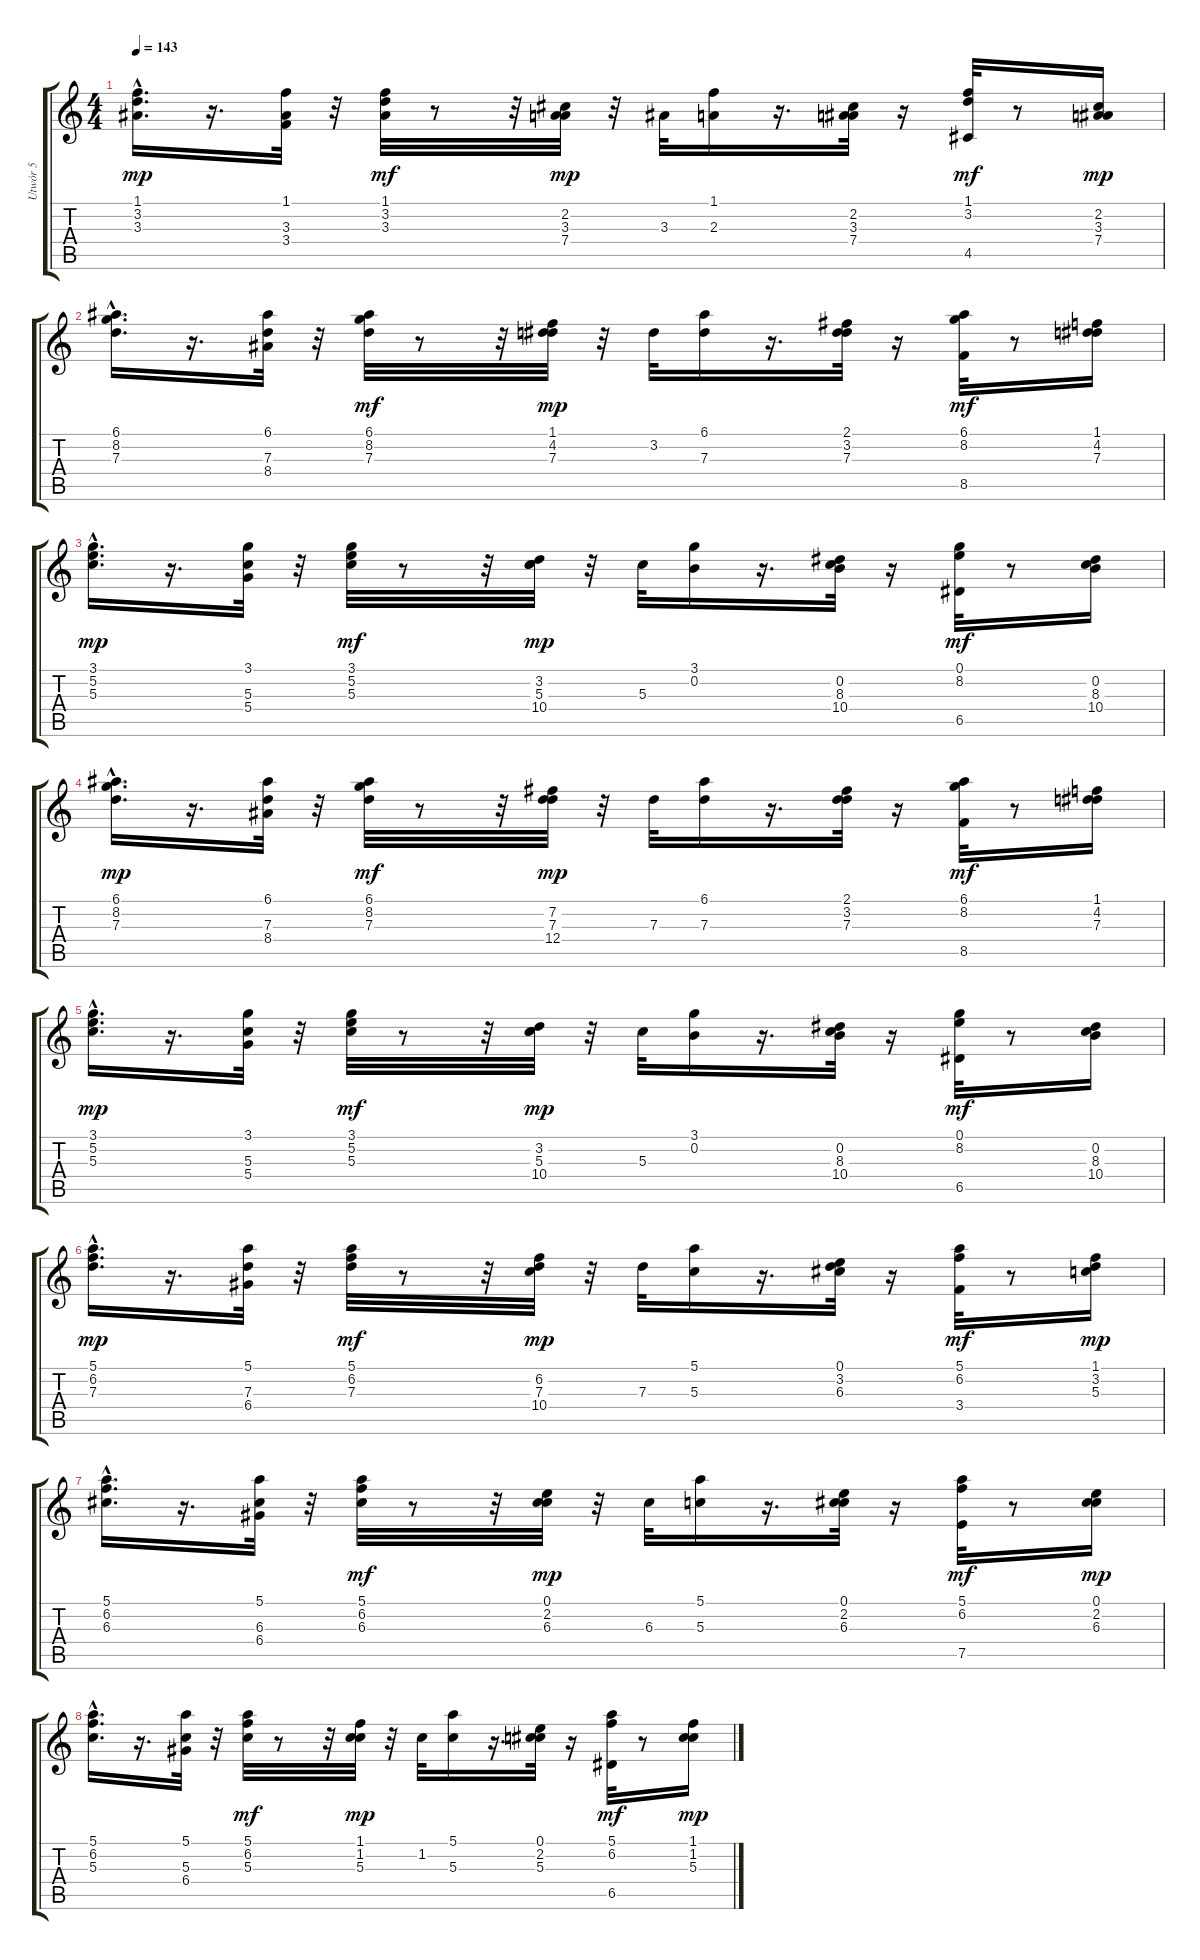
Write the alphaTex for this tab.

\track ("Utwór 5" "Utwór 5") {instrument distortionguitar}
\staff {score tabs}
\tuning (E4 B3 G3 D3 A2 E2) {hide}
\ts (4 4)
\tempo 143
\clef g2
\ks c
(1.1{hac} 3.2{hac} 3.3{hac}).16{d dy mp} r.16{d} (1.1 3.3 3.4).32 r.32 (1.1 3.2 3.3).32{dy mf} r.8 r.32 (2.2 3.3 7.4).32{dy mp} r.32 3.3.32 (1.1 2.3).16 r.16{d} (2.2 3.3 7.4).32 r.16 (1.1 3.2 4.5).32{dy mf} r.8 (2.2 3.3 7.4).16{dy mp} |
(6.1{hac} 8.2{hac} 7.3{hac}).16{d} r.16{d} (6.1 7.3 8.4).32 r.32 (6.1 8.2 7.3).32{dy mf} r.8 r.32 (1.1 4.2 7.3).32{dy mp} r.32 3.2.32 (6.1 7.3).16 r.16{d} (2.1 3.2 7.3).32 r.16 (6.1 8.2 8.5).32{dy mf} r.8 (1.1 4.2 7.3).16 |
(3.1{hac} 5.2{hac} 5.3{hac}).16{d dy mp} r.16{d} (3.1 5.3 5.4).32 r.32 (3.1 5.2 5.3).32{dy mf} r.8 r.32 (3.2 5.3 10.4).32{dy mp} r.32 5.3.32 (3.1 0.2).16 r.16{d} (0.2 8.3 10.4).32 r.16 (0.1 8.2 6.5).32{dy mf} r.8 (0.2 8.3 10.4).16 |
(6.1{hac} 8.2{hac} 7.3{hac}).16{d dy mp} r.16{d} (6.1 7.3 8.4).32 r.32 (6.1 8.2 7.3).32{dy mf} r.8 r.32 (7.2 7.3 12.4).32{dy mp} r.32 7.3.32 (6.1 7.3).16 r.16{d} (2.1 3.2 7.3).32 r.16 (6.1 8.2 8.5).32{dy mf} r.8 (1.1 4.2 7.3).16 |
(3.1{hac} 5.2{hac} 5.3{hac}).16{d dy mp} r.16{d} (3.1 5.3 5.4).32 r.32 (3.1 5.2 5.3).32{dy mf} r.8 r.32 (3.2 5.3 10.4).32{dy mp} r.32 5.3.32 (3.1 0.2).16 r.16{d} (0.2 8.3 10.4).32 r.16 (0.1 8.2 6.5).32{dy mf} r.8 (0.2 8.3 10.4).16 |
(5.1{hac} 6.2{hac} 7.3{hac}).16{d dy mp} r.16{d} (5.1 7.3 6.4).32 r.32 (5.1 6.2 7.3).32{dy mf} r.8 r.32 (6.2 7.3 10.4).32{dy mp} r.32 7.3.32 (5.1 5.3).16 r.16{d} (0.1 3.2 6.3).32 r.16 (5.1 6.2 3.4).32{dy mf} r.8 (1.1 3.2 5.3).16{dy mp} |
(5.1{hac} 6.2{hac} 6.3{hac}).16{d} r.16{d} (5.1 6.3 6.4).32 r.32 (5.1 6.2 6.3).32{dy mf} r.8 r.32 (0.1 2.2 6.3).32{dy mp} r.32 6.3.32 (5.1 5.3).16 r.16{d} (0.1 2.2 6.3).32 r.16 (5.1 6.2 7.5).32{dy mf} r.8 (0.1 2.2 6.3).16{dy mp} |
(5.1{hac} 6.2{hac} 5.3{hac}).16{d} r.16{d} (5.1 5.3 6.4).32 r.32 (5.1 6.2 5.3).32{dy mf} r.8 r.32 (1.1 1.2 5.3).32{dy mp} r.32 1.2.32 (5.1 5.3).16 r.16{d} (0.1 2.2 5.3).32 r.16 (5.1 6.2 6.5).32{dy mf} r.8 (1.1 1.2 5.3).16{dy mp}
